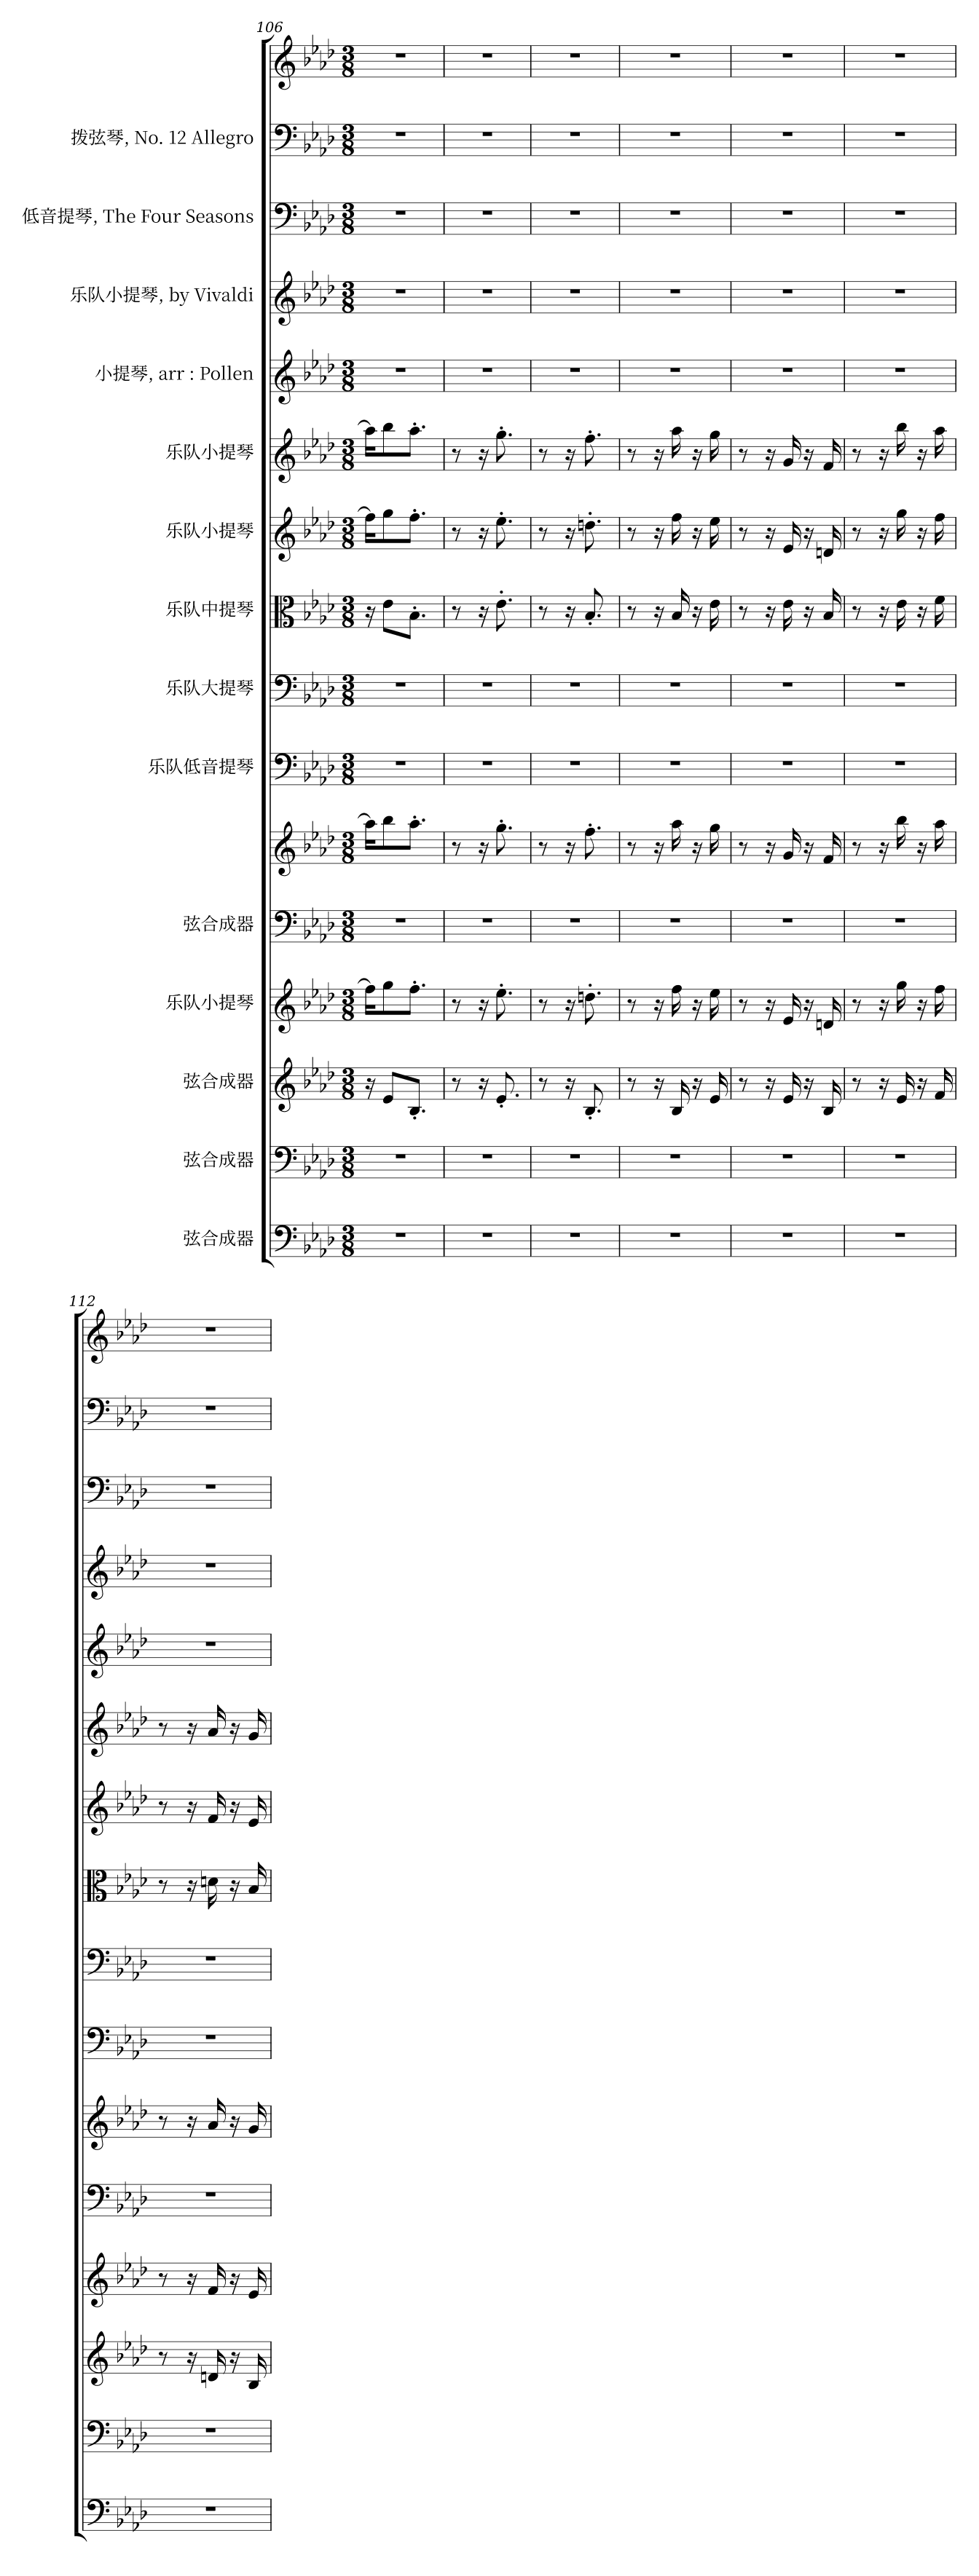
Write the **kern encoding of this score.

**kern	**kern	**kern	**kern	**kern	**kern	**kern	**kern	**kern	**kern	**kern	**kern	**kern	**kern	**kern	**kern
*part14	*part13	*part12	*part11	*part10	*part10	*part9	*part8	*part7	*part6	*part5	*part4	*part3	*part2	*part1	*part1
*staff16	*staff15	*staff14	*staff13	*staff12	*staff11	*staff10	*staff9	*staff8	*staff7	*staff6	*staff5	*staff4	*staff3	*staff2	*staff1
*I"弦合成器	*I"弦合成器	*I"弦合成器	*I"乐队小提琴	*I"弦合成器	*	*I"乐队低音提琴	*I"乐队大提琴	*I"乐队中提琴	*I"乐队小提琴	*I"乐队小提琴	*I"小提琴, arr : Pollen	*I"乐队小提琴, by Vivaldi	*I"低音提琴, The Four Seasons	*I"拨弦琴, No. 12 Allegro	*
*clefF4	*clefF4	*clefG2	*clefG2	*clefF4	*clefG2	*clefF4	*clefF4	*clefC3	*clefG2	*clefG2	*clefG2	*clefG2	*clefF4	*clefF4	*clefG2
*	*	*	*	*	*	*ITrd7c12	*	*	*	*	*	*	*ITrd7c12	*	*
*k[b-e-a-d-]	*k[b-e-a-d-]	*k[b-e-a-d-]	*k[b-e-a-d-]	*k[b-e-a-d-]	*k[b-e-a-d-]	*k[b-e-a-d-]	*k[b-e-a-d-]	*k[b-e-a-d-]	*k[b-e-a-d-]	*k[b-e-a-d-]	*k[b-e-a-d-]	*k[b-e-a-d-]	*k[b-e-a-d-]	*k[b-e-a-d-]	*k[b-e-a-d-]
*M3/8	*M3/8	*M3/8	*M3/8	*M3/8	*M3/8	*M3/8	*M3/8	*M3/8	*M3/8	*M3/8	*M3/8	*M3/8	*M3/8	*M3/8	*M3/8
=106	=106	=106	=106	=106	=106	=106	=106	=106	=106	=106	=106	=106	=106	=106	=106
4.r	4.r	16r	16ff\KL]	4.r	16aa-\KL]	4.r	4.r	16r	16ff\KL]	16aa-\KL]	4.r	4.r	4.r	4.r	4.r
.	.	8e-/L	8gg\	.	8bb-\	.	.	8e-\L	8gg\	8bb-\	.	.	.	.	.
.	.	8.B-'/J	8.ff'\J	.	8.aa-'\J	.	.	8.B-'\J	8.ff'\J	8.aa-'\J	.	.	.	.	.
!!LO:PB:g=z
=107	=107	=107	=107	=107	=107	=107	=107	=107	=107	=107	=107	=107	=107	=107	=107
4.r	4.r	8r	8r	4.r	8r	4.r	4.r	8r	8r	8r	4.r	4.r	4.r	4.r	4.r
.	.	16r	16r	.	16r	.	.	16r	16r	16r	.	.	.	.	.
.	.	8.e-'/	8.ee-'\	.	8.gg'\	.	.	8.e-'\	8.ee-'\	8.gg'\	.	.	.	.	.
=108	=108	=108	=108	=108	=108	=108	=108	=108	=108	=108	=108	=108	=108	=108	=108
4.r	4.r	8r	8r	4.r	8r	4.r	4.r	8r	8r	8r	4.r	4.r	4.r	4.r	4.r
.	.	16r	16r	.	16r	.	.	16r	16r	16r	.	.	.	.	.
.	.	8.B-'/	8.ddn'\	.	8.ff'\	.	.	8.B-'/	8.ddn'\	8.ff'\	.	.	.	.	.
=109	=109	=109	=109	=109	=109	=109	=109	=109	=109	=109	=109	=109	=109	=109	=109
4.r	4.r	8r	8r	4.r	8r	4.r	4.r	8r	8r	8r	4.r	4.r	4.r	4.r	4.r
.	.	16r	16r	.	16r	.	.	16r	16r	16r	.	.	.	.	.
.	.	16B-/	16ff\	.	16aa-\	.	.	16B-/	16ff\	16aa-\	.	.	.	.	.
.	.	16r	16r	.	16r	.	.	16r	16r	16r	.	.	.	.	.
.	.	16e-/	16ee-\	.	16gg\	.	.	16e-\	16ee-\	16gg\	.	.	.	.	.
=110	=110	=110	=110	=110	=110	=110	=110	=110	=110	=110	=110	=110	=110	=110	=110
4.r	4.r	8r	8r	4.r	8r	4.r	4.r	8r	8r	8r	4.r	4.r	4.r	4.r	4.r
.	.	16r	16r	.	16r	.	.	16r	16r	16r	.	.	.	.	.
.	.	16e-/	16e-/	.	16g/	.	.	16e-\	16e-/	16g/	.	.	.	.	.
.	.	16r	16r	.	16r	.	.	16r	16r	16r	.	.	.	.	.
.	.	16B-/	16dn/	.	16f/	.	.	16B-/	16dn/	16f/	.	.	.	.	.
=111	=111	=111	=111	=111	=111	=111	=111	=111	=111	=111	=111	=111	=111	=111	=111
4.r	4.r	8r	8r	4.r	8r	4.r	4.r	8r	8r	8r	4.r	4.r	4.r	4.r	4.r
.	.	16r	16r	.	16r	.	.	16r	16r	16r	.	.	.	.	.
.	.	16e-/	16gg\	.	16bb-\	.	.	16e-\	16gg\	16bb-\	.	.	.	.	.
.	.	16r	16r	.	16r	.	.	16r	16r	16r	.	.	.	.	.
.	.	16f/	16ff\	.	16aa-\	.	.	16f\	16ff\	16aa-\	.	.	.	.	.
=112	=112	=112	=112	=112	=112	=112	=112	=112	=112	=112	=112	=112	=112	=112	=112
4.r	4.r	8r	8r	4.r	8r	4.r	4.r	8r	8r	8r	4.r	4.r	4.r	4.r	4.r
.	.	16r	16r	.	16r	.	.	16r	16r	16r	.	.	.	.	.
.	.	16dn/	16f/	.	16a-/	.	.	16dn\	16f/	16a-/	.	.	.	.	.
.	.	16r	16r	.	16r	.	.	16r	16r	16r	.	.	.	.	.
.	.	16B-/	16e-/	.	16g/	.	.	16B-/	16e-/	16g/	.	.	.	.	.
=	=	=	=	=	=	=	=	=	=	=	=	=	=	=	=
*-	*-	*-	*-	*-	*-	*-	*-	*-	*-	*-	*-	*-	*-	*-	*-
